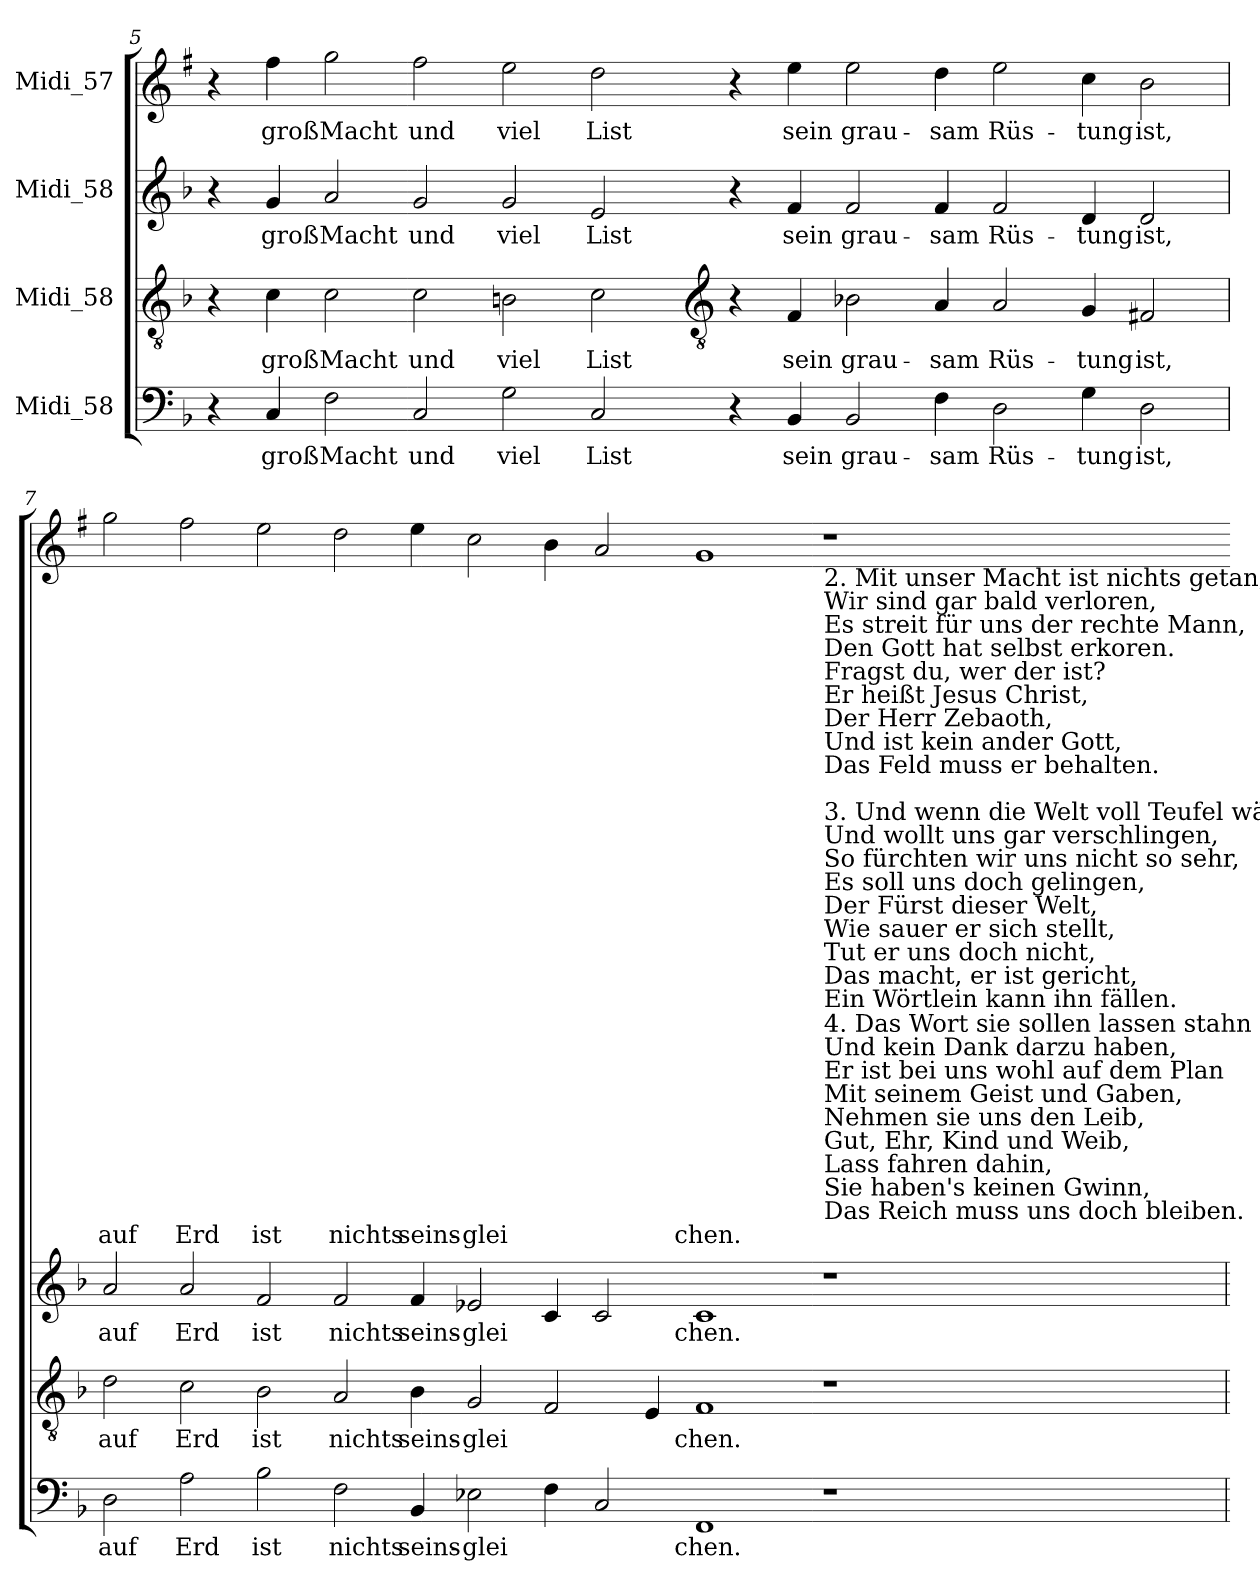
**kern	**text	**kern	**text	**kern	**text	**kern	**text
*part4	*part4	*part3	*part3	*part2	*part2	*part1	*part1
*staff4	*staff4	*staff3	*staff3	*staff2	*staff2	*staff1	*staff1
*I"Midi_58	*	*I"Midi_58	*	*I"Midi_58	*	*I"Midi_57	*
*clefF4	*	*clefGv2	*	*clefG2	*	*clefG2	*
*	*	*	*	*	*	*ITrd1c2	*
*k[b-]	*	*k[b-]	*	*k[b-]	*	*k[b-]	*
*F:	*	*F:	*	*F:	*	*F:	*
=5	=5	=5	=5	=5	=5	=5	=5
4r	.	4r	.	4r	.	4r	.
!	!LO:LY:b	!	!LO:LY:b	!	!LO:LY:b	!	!LO:LY:b
4C	groß	4c	groß	4g	groß	4ee	groß
!	!LO:LY:b	!	!LO:LY:b	!	!LO:LY:b	!	!LO:LY:b
2F	Macht	2c	Macht	2a	Macht	2ff	Macht
!	!LO:LY:b	!	!LO:LY:b	!	!LO:LY:b	!	!LO:LY:b
2C	und	2c	und	2g	und	2ee	und
!	!LO:LY:b	!	!LO:LY:b	!	!LO:LY:b	!	!LO:LY:b
2G	viel	2Bn	viel	2g	viel	2dd	viel
!	!LO:LY:b	!	!LO:LY:b	!	!LO:LY:b	!	!LO:LY:b
2C	List	2c	List	2e	List	2cc	List
!!LO:LB:g=z
=6-	=6-	=6-	=6-	=6-	=6-	=6-	=6-
*	*	*clefGv2	*	*	*	*	*
4r	.	4r	.	4r	.	4r	.
!	!LO:LY:b	!	!LO:LY:b	!	!LO:LY:b	!	!LO:LY:b
4BB-	sein	4F	sein	4f	sein	4dd	sein
!	!LO:LY:b	!	!LO:LY:b	!	!LO:LY:b	!	!LO:LY:b
2BB-	grau-	2B-	grau-	2f	grau-	2dd	grau-
!	!LO:LY:b	!	!LO:LY:b	!	!LO:LY:b	!	!LO:LY:b
4F	-sam	4A	-sam	4f	-sam	4cc	-sam
!	!LO:LY:b	!	!LO:LY:b	!	!LO:LY:b	!	!LO:LY:b
2D	Rüs-	2A	Rüs-	2f	Rüs-	2dd	Rüs-
!	!LO:LY:b	!	!LO:LY:b	!	!LO:LY:b	!	!LO:LY:b
4G	-tung	4G	-tung	4d	-tung	4b-	-tung
!	!LO:LY:b	!	!LO:LY:b	!	!LO:LY:b	!	!LO:LY:b
2D	ist,	2F#X	ist,	2d	ist,	2a	ist,
=7	=7	=7	=7	=7	=7	=7	=7
!	!LO:LY:b	!	!LO:LY:b	!	!LO:LY:b	!	!LO:LY:b
2D	auf	2d	auf	2a	auf	2ff	auf
!	!LO:LY:b	!	!LO:LY:b	!	!LO:LY:b	!	!LO:LY:b
2A	Erd	2c	Erd	2a	Erd	2ee	Erd
!	!LO:LY:b	!	!LO:LY:b	!	!LO:LY:b	!	!LO:LY:b
2B-	ist	2B-	ist	2f	ist	2dd	ist
!	!LO:LY:b	!	!LO:LY:b	!	!LO:LY:b	!	!LO:LY:b
2F	nichts	2A	nichts	2f	nichts	2cc	nichts
!	!LO:LY:b	!	!LO:LY:b	!	!LO:LY:b	!	!LO:LY:b
4BB-	seins-	4B-	seins-	4f	seins-	4dd	seins-
!	!LO:LY:b	!	!LO:LY:b	!	!LO:LY:b	!	!LO:LY:b
2E-X	-glei	2G	-glei	2e-X	-glei	2b-	-glei
4F	.	2F	.	4c	.	4a	.
2C	.	.	.	2c	.	2g	.
.	.	4E	.	.	.	.	.
!	!LO:LY:b	!	!LO:LY:b	!	!LO:LY:b	!	!LO:LY:b
1FF	chen.	1F	chen.	1c	chen.	1f	chen.
!!LO:LB:g=z
=8-	=8-	=8-	=8-	=8-	=8-	=8-	=8-
!	!	!	!	!	!	!LO:TX:b:t=2. Mit unser Macht ist nichts getan,\nWir sind gar bald verloren,\nEs streit für uns der rechte Mann,\nDen Gott hat selbst erkoren.\nFragst du, wer der ist?\nEr heißt Jesus Christ,\nDer Herr Zebaoth,\nUnd ist kein ander Gott,\nDas Feld muss er behalten.\n\n3. Und wenn die Welt voll Teufel wär,\nUnd wollt uns gar verschlingen,\nSo fürchten wir uns nicht so sehr,\nEs soll uns doch gelingen,\nDer Fürst dieser Welt,\nWie sauer er sich stellt,\nTut er uns doch nicht,\nDas macht, er ist gericht,\nEin Wörtlein kann ihn fällen.	!
!	!	!	!	!	!	!LO:TX:b:t=4. Das Wort sie sollen lassen stahn\nUnd kein Dank darzu haben,\nEr ist bei uns wohl auf dem Plan\nMit seinem Geist und Gaben,\nNehmen sie uns den Leib,\nGut, Ehr, Kind und Weib,\nLass fahren dahin,\nSie haben's keinen Gwinn,\nDas Reich muss uns doch bleiben.	!
1r	.	1r	.	1r	.	1r	.
=	=-	=	=-	=	=-	=-	=-
*-	*-	*-	*-	*-	*-	*-	*-
